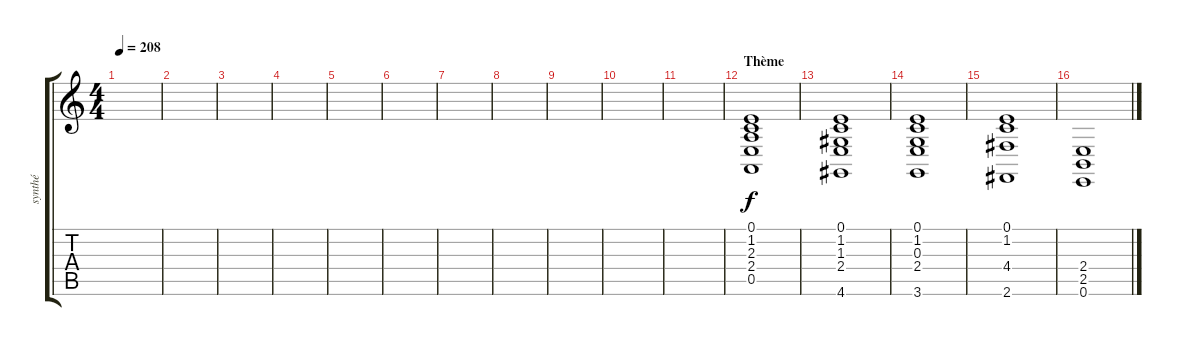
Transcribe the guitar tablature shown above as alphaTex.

\track ("synthé" "synthé") {instrument drawbarorgan}
\staff {score tabs}
\tuning (E4 B3 G3 D3 A2 E2) {hide}
\ts (4 4)
\tempo 208
\clef g2
\ks c
|
|
|
|
|
|
|
|
|
|
|
\section ("" "Thème")
(0.1 1.2 2.3 2.4 0.5).1 |
(0.1 1.2 1.3 2.4 4.6).1 |
(0.1 1.2 0.3 2.4 3.6).1 |
(0.1 1.2 4.4 2.6).1 |
(2.4 2.5 0.6).1
